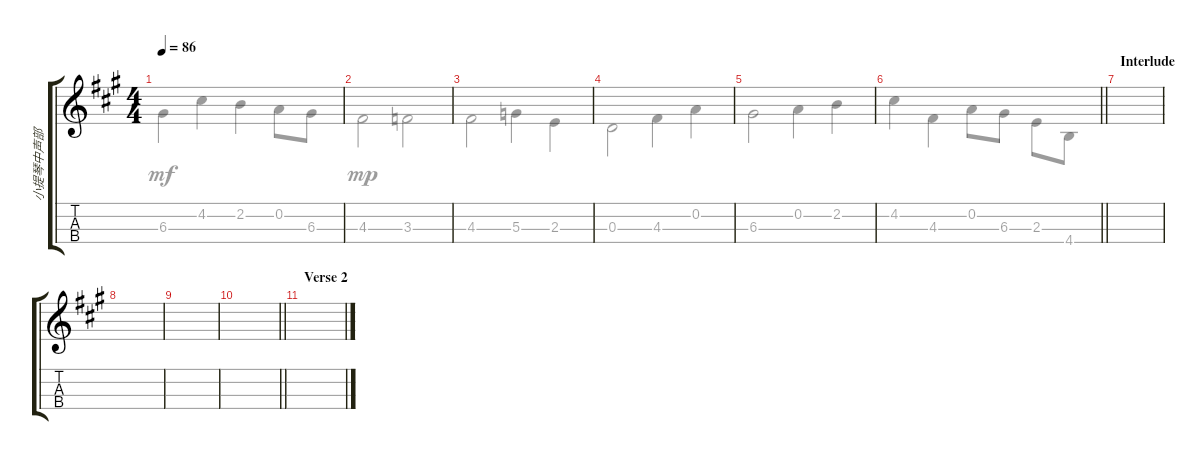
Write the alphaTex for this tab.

\track ("小提琴中声部" "小提琴中声部") {instrument violin}
\staff {score tabs}
\tuning (E5 A4 D4 G3) {hide}
\voice
\ts (4 4)
\tempo 86
\clef g2
\ks a
|
|
|
|
|
\barLineRight lightlight
|
\section ("" "Interlude")
|
|
|
\barLineRight lightlight
|
\section ("" "Verse 2")
|
|
|
|
|
\voice
\clef g2
\ks a
6.3.4{dy mf} 4.2.4 2.2.4 0.2.8 6.3.8 |
4.3.2{dy mp} 3.3.2 |
4.3.2 5.3.4 2.3.4 |
0.3.2 4.3.4 0.2.4 |
6.3.2 0.2.4 2.2.4 |
\barLineRight lightlight
4.2.4 4.3.4 0.2.8 6.3.8 2.3.8 4.4.8 |
|
|
|
\barLineRight lightlight
|
|
|
|
|
|
